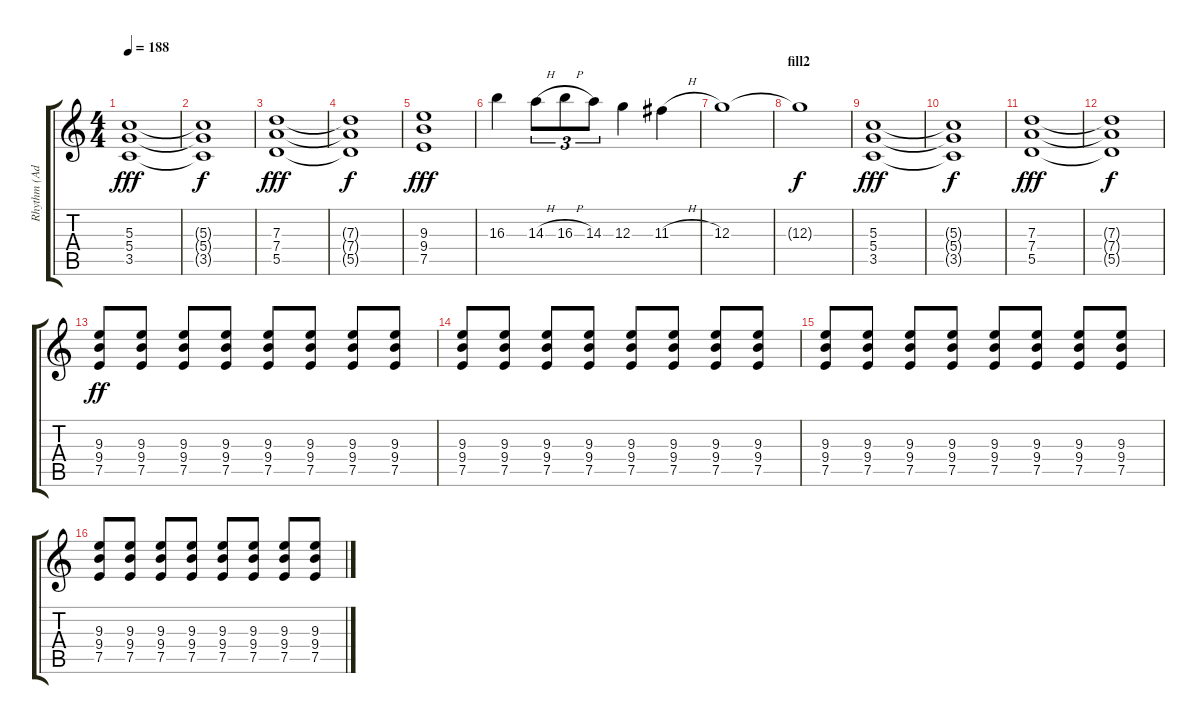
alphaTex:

\track ("Rhythm (Adrian)" "Rhythm (Ad") {instrument distortionguitar}
\staff {score tabs}
\tuning (E4 B3 G3 D3 A2 E2) {hide}
\ts (4 4)
\tempo 188
\clef g2
\ks c
(5.3 5.4 3.5).1{dy fff} |
(5.3{t} 5.4{t} 3.5{t}).1{dy f} |
(7.3 7.4 5.5).1{dy fff} |
(7.3{t} 7.4{t} 5.5{t}).1{dy f} |
(9.3 9.4 7.5).1{dy fff} |
16.3.4 14.3{h}.8{tu (3 2)} 16.3{h}.8{tu (3 2)} 14.3.8{tu (3 2)} 12.3.4 11.3{h}.4 |
12.3.1 |
\section ("" "fill2")
12.3{t}.1{dy f} |
(5.3 5.4 3.5).1{dy fff} |
(5.3{t} 5.4{t} 3.5{t}).1{dy f} |
(7.3 7.4 5.5).1{dy fff} |
(7.3{t} 7.4{t} 5.5{t}).1{dy f} |
(9.3 9.4 7.5).8{dy ff} (9.3 9.4 7.5).8 (9.3 9.4 7.5).8 (9.3 9.4 7.5).8 (9.3 9.4 7.5).8 (9.3 9.4 7.5).8 (9.3 9.4 7.5).8 (9.3 9.4 7.5).8 |
(9.3 9.4 7.5).8 (9.3 9.4 7.5).8 (9.3 9.4 7.5).8 (9.3 9.4 7.5).8 (9.3 9.4 7.5).8 (9.3 9.4 7.5).8 (9.3 9.4 7.5).8 (9.3 9.4 7.5).8 |
(9.3 9.4 7.5).8 (9.3 9.4 7.5).8 (9.3 9.4 7.5).8 (9.3 9.4 7.5).8 (9.3 9.4 7.5).8 (9.3 9.4 7.5).8 (9.3 9.4 7.5).8 (9.3 9.4 7.5).8 |
(9.3 9.4 7.5).8 (9.3 9.4 7.5).8 (9.3 9.4 7.5).8 (9.3 9.4 7.5).8 (9.3 9.4 7.5).8 (9.3 9.4 7.5).8 (9.3 9.4 7.5).8 (9.3 9.4 7.5).8
